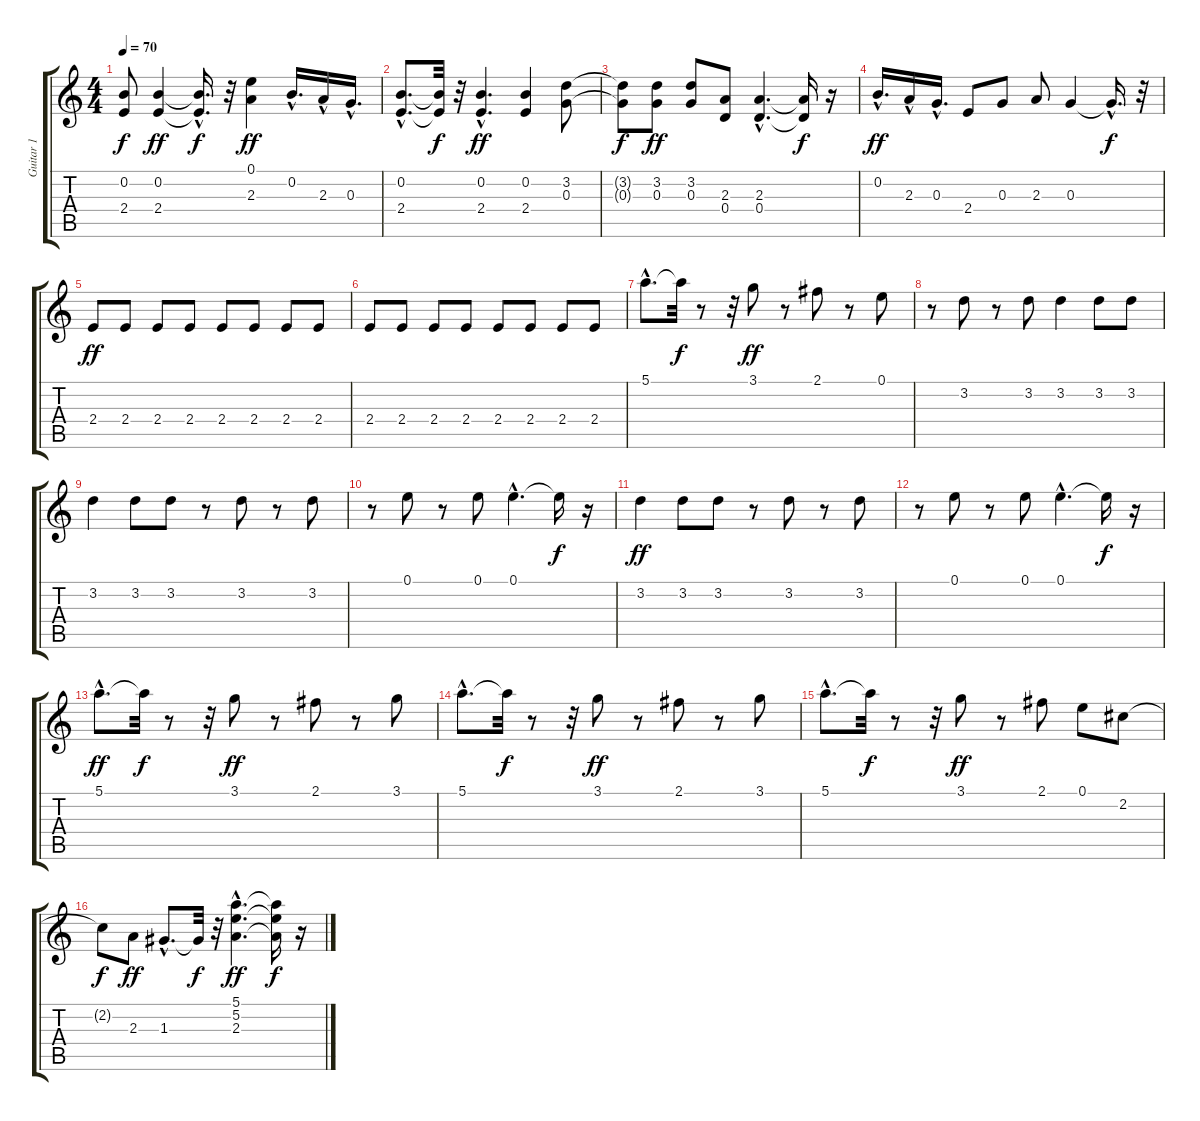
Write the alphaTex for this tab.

\track ("Guitar 1" "Guitar 1") {instrument overdrivenguitar}
\staff {score tabs}
\tuning (E4 B3 G3 D3 A2 E2) {hide}
\ts (4 4)
\tempo 70
\clef g2
\ks c
(0.2{t} 2.4{t}).8{dy f} (0.2 2.4).4{dy ff} (0.2{hac t} 2.4{hac t}).16{d dy f} r.32 (0.1 2.3).4{dy ff} 0.2{hac}.16{d} 2.3{hac}.16 0.3{hac}.16{d} |
(0.2{hac} 2.4{hac}).8{d} (0.2{t} 2.4{t}).32{dy f} r.32 (0.2{hac} 2.4{hac}).4{d dy ff} (0.2 2.4).4 (3.2 0.3).8 |
(3.2{t} 0.3{t}).8{dy f} (3.2 0.3).8{dy ff} (3.2 0.3).8 (2.3 0.4).8 (2.3{hac} 0.4{hac}).4{d} (2.3{t} 0.4{t}).16{dy f} r.16 |
0.2{hac}.16{d dy ff} 2.3{hac}.16 0.3{hac}.16{d} 2.4.8 0.3.8 2.3.8 0.3.4 0.3{hac t}.16{d dy f} r.32 |
2.4.8{dy ff} 2.4.8 2.4.8 2.4.8 2.4.8 2.4.8 2.4.8 2.4.8 |
2.4.8 2.4.8 2.4.8 2.4.8 2.4.8 2.4.8 2.4.8 2.4.8 |
5.1{hac}.8{d} 5.1{t}.32{dy f} r.8 r.32 3.1.8{dy ff} r.8 2.1.8 r.8 0.1.8 |
r.8 3.2.8 r.8 3.2.8 3.2.4 3.2.8 3.2.8 |
3.2.4 3.2.8 3.2.8 r.8 3.2.8 r.8 3.2.8 |
r.8 0.1.8 r.8 0.1.8 0.1{hac}.4{d} 0.1{t}.16{dy f} r.16 |
3.2.4{dy ff} 3.2.8 3.2.8 r.8 3.2.8 r.8 3.2.8 |
r.8 0.1.8 r.8 0.1.8 0.1{hac}.4{d} 0.1{t}.16{dy f} r.16 |
5.1{hac}.8{d dy ff} 5.1{t}.32{dy f} r.8 r.32 3.1.8{dy ff} r.8 2.1.8 r.8 3.1.8 |
5.1{hac}.8{d} 5.1{t}.32{dy f} r.8 r.32 3.1.8{dy ff} r.8 2.1.8 r.8 3.1.8 |
5.1{hac}.8{d} 5.1{t}.32{dy f} r.8 r.32 3.1.8{dy ff} r.8 2.1.8 0.1.8 2.2.8 |
2.2{t}.8{dy f} 2.3.8{dy ff} 1.3{hac}.8{d} 1.3{t}.32{dy f} r.32 (5.1{hac} 5.2{hac} 2.3{hac}).4{d dy ff} (5.1{t} 5.2{t} 2.3{t}).16{dy f} r.16
